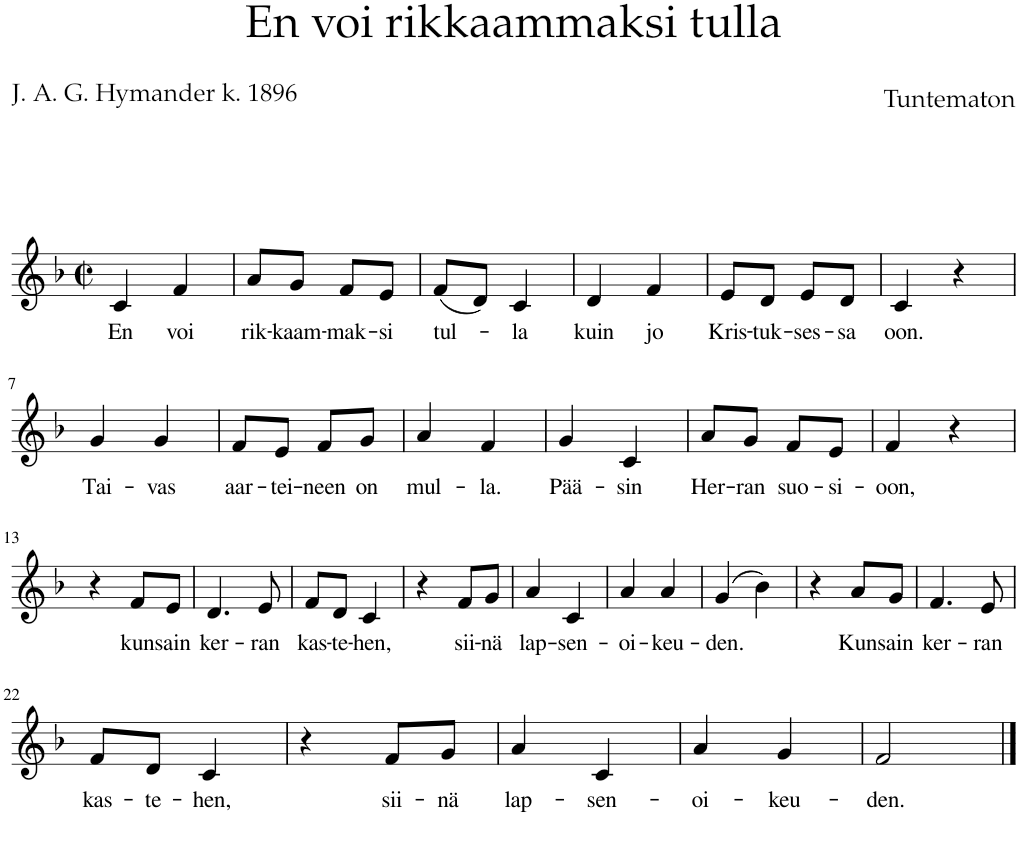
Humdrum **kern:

**kern	**text
*part1	*part1
*staff1	*staff1
*I"Staff	*
*clefG2	*
*k[b-]	*
*M2/2	*
*met(c|)	*
=1	=1
!	!LO:LY:b
4c/	En
!	!LO:LY:b
4f/	voi
=2	=2
!	!LO:LY:b
8a/L	rik-
!	!LO:LY:b
8g/J	-kaam-
!	!LO:LY:b
8f/L	-mak-
!	!LO:LY:b
8e/J	-si
=3	=3
!	!LO:LY:b
(8f/L	tul-
8d/J)	.
!	!LO:LY:b
4c/	-la
=4	=4
!	!LO:LY:b
4d/	kuin
!	!LO:LY:b
4f/	jo
=5	=5
!	!LO:LY:b
8e/L	Kris-
!	!LO:LY:b
8d/J	-tuk-
!	!LO:LY:b
8e/L	-ses-
!	!LO:LY:b
8d/J	-sa
=6	=6
!	!LO:LY:b
4c/	oon.
4r	.
!!LO:LB:g=z
=7	=7
!	!LO:LY:b
4g/	Tai-
!	!LO:LY:b
4g/	-vas
=8	=8
!	!LO:LY:b
8f/L	aar-
!	!LO:LY:b
8e/J	-tei-
!	!LO:LY:b
8f/L	-neen
!	!LO:LY:b
8g/J	on
=9	=9
!	!LO:LY:b
4a/	mul-
!	!LO:LY:b
4f/	-la.
=10	=10
!	!LO:LY:b
4g/	Pää-
!	!LO:LY:b
4c/	-sin
=11	=11
!	!LO:LY:b
8a/L	Her-
!	!LO:LY:b
8g/J	-ran
!	!LO:LY:b
8f/L	suo-
!	!LO:LY:b
8e/J	-si-
=12	=12
!	!LO:LY:b
4f/	-oon,
4r	.
!!LO:LB:g=z
=13	=13
4r	.
!	!LO:LY:b
8f/L	kun
!	!LO:LY:b
8e/J	sain
=14	=14
!	!LO:LY:b
4.d/	ker-
!	!LO:LY:b
8e/	-ran
=15	=15
!	!LO:LY:b
8f/L	kas-
!	!LO:LY:b
8d/J	-te-
!	!LO:LY:b
4c/	-hen,
=16	=16
4r	.
!	!LO:LY:b
8f/L	sii-
!	!LO:LY:b
8g/J	-nä
=17	=17
!	!LO:LY:b
4a/	lap-
!	!LO:LY:b
4c/	-sen-
=18	=18
!	!LO:LY:b
4a/	-oi-
!	!LO:LY:b
4a/	-keu-
=19	=19
!	!LO:LY:b
(4g/	-den.
4b-\)	.
=20	=20
4r	.
!	!LO:LY:b
8a/L	Kun
!	!LO:LY:b
8g/J	sain
=21	=21
!	!LO:LY:b
4.f/	ker-
!	!LO:LY:b
8e/	-ran
!!LO:LB:g=z
=22	=22
!	!LO:LY:b
8f/L	kas-
!	!LO:LY:b
8d/J	-te-
!	!LO:LY:b
4c/	-hen,
=23	=23
4r	.
!	!LO:LY:b
8f/L	sii-
!	!LO:LY:b
8g/J	-nä
=24	=24
!	!LO:LY:b
4a/	lap-
!	!LO:LY:b
4c/	-sen-
=25	=25
!	!LO:LY:b
4a/	-oi-
!	!LO:LY:b
4g/	-keu-
=26	=26
!	!LO:LY:b
2f/	-den.
==	==
*-	*-
